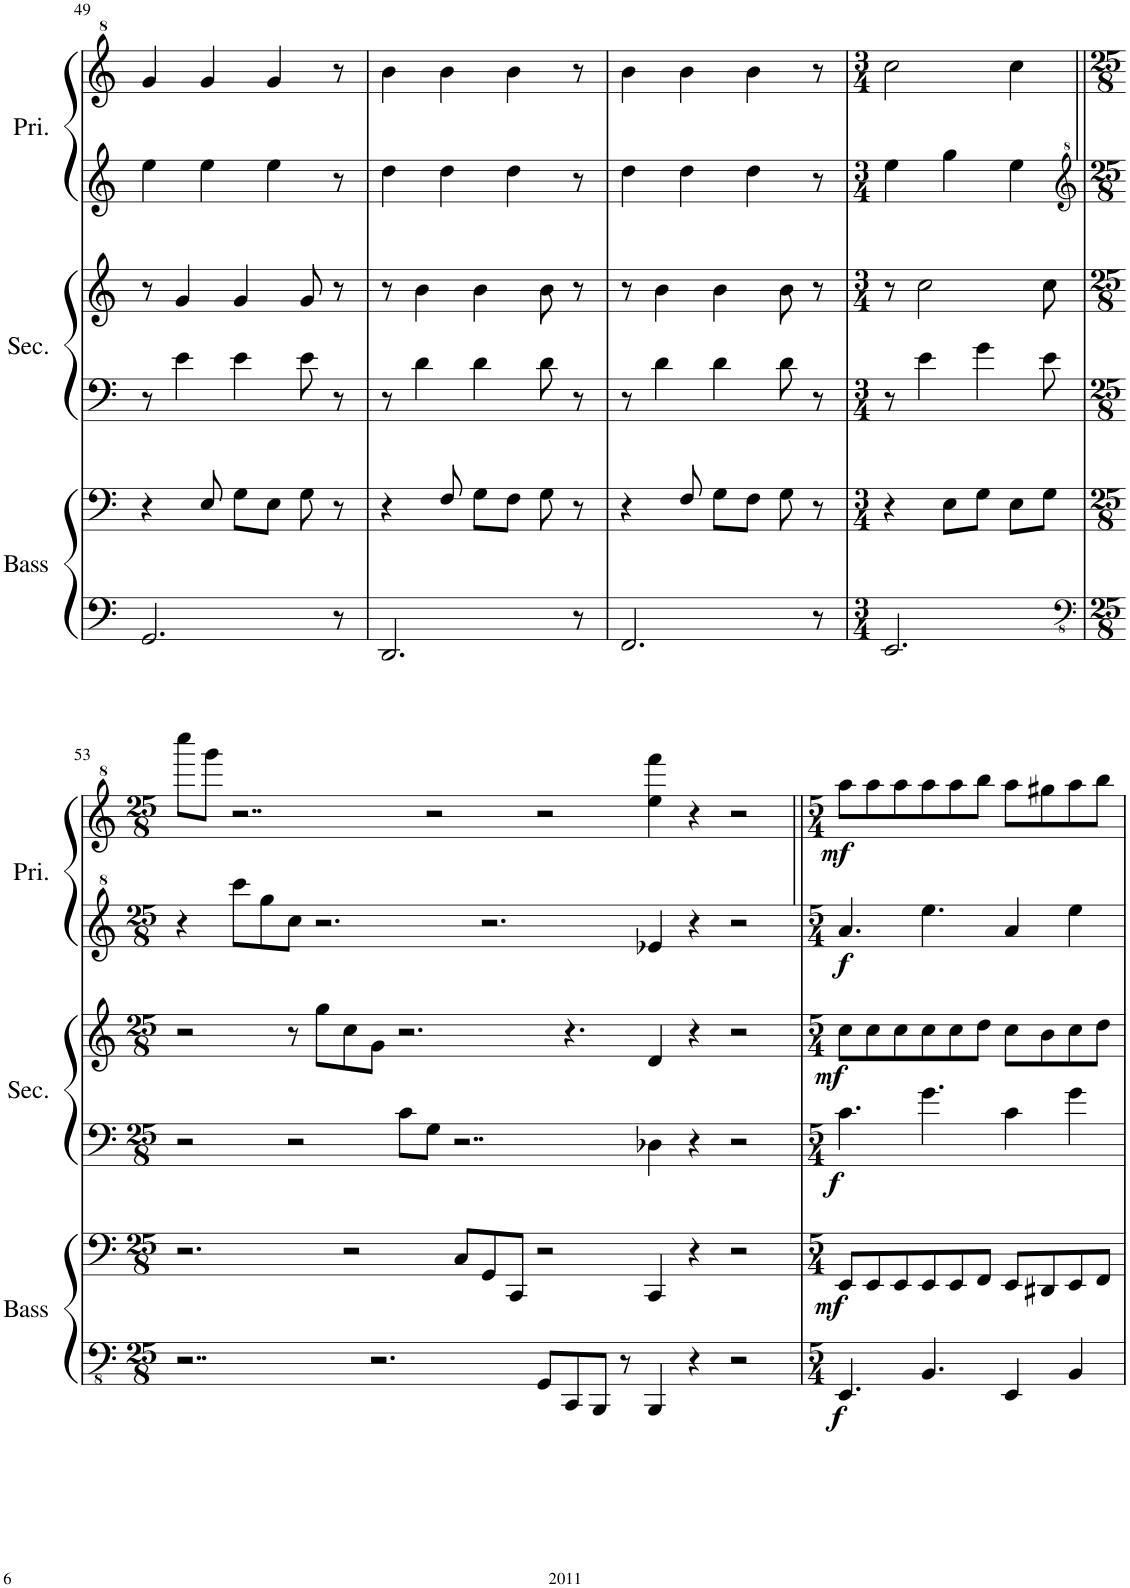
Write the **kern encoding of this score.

**kern	**kern	**dynam	**kern	**kern	**dynam	**kern	**kern	**dynam
*part3	*part3	*part3	*part2	*part2	*part2	*part1	*part1	*part1
*staff6	*staff5	*staff5/6	*staff4	*staff3	*staff3/4	*staff2	*staff1	*staff1/2
*I"Bass	*	*	*I"Secondo	*	*	*I"Primo	*	*
*I'Bass	*	*	*I'Sec.	*	*	*I'Pri.	*	*
!!LO:PB:g=z
*clefF4	*clefF4	*	*clefF4	*clefG2	*	*clefG2	*clefG^2	*
*k[]	*k[]	*	*k[]	*k[]	*	*k[]	*k[]	*
*M7/8	*M7/8	*	*M7/8	*M7/8	*	*M7/8	*M7/8	*
=49	=49	=49	=49	=49	=49	=49	=49	=49
2.GG/	4r	.	8r	8r	.	4ee\	4gg/	.
.	.	.	4e\	4g/	.	.	.	.
.	8E/	.	.	.	.	4ee\	4gg/	.
.	8G\L	.	4e\	4g/	.	.	.	.
.	8E\J	.	.	.	.	4ee\	4gg/	.
.	8G\	.	8e\	8g/	.	.	.	.
8r	8r	.	8r	8r	.	8r	8r	.
=50	=50	=50	=50	=50	=50	=50	=50	=50
2.DD/	4r	.	8r	8r	.	4dd\	4bb\	.
.	.	.	4d\	4b\	.	.	.	.
.	8F/	.	.	.	.	4dd\	4bb\	.
.	8G\L	.	4d\	4b\	.	.	.	.
.	8F\J	.	.	.	.	4dd\	4bb\	.
.	8G\	.	8d\	8b\	.	.	.	.
8r	8r	.	8r	8r	.	8r	8r	.
=51	=51	=51	=51	=51	=51	=51	=51	=51
2.FF/	4r	.	8r	8r	.	4dd\	4bb\	.
.	.	.	4d\	4b\	.	.	.	.
.	8F/	.	.	.	.	4dd\	4bb\	.
.	8G\L	.	4d\	4b\	.	.	.	.
.	8F\J	.	.	.	.	4dd\	4bb\	.
.	8G\	.	8d\	8b\	.	.	.	.
8r	8r	.	8r	8r	.	8r	8r	.
=52	=52	=52	=52	=52	=52	=52	=52	=52
*M3/4	*M3/4	*	*M3/4	*M3/4	*	*M3/4	*M3/4	*
2.EE/	4r	.	8r	8r	.	4ee\	2ccc\	.
.	.	.	4e\	2cc\	.	.	.	.
.	8E\L	.	.	.	.	4gg\	.	.
.	8G\J	.	4g\	.	.	.	.	.
.	8E\L	.	.	.	.	4ee\	4ccc\	.
.	8G\J	.	8e\	8cc\	.	.	.	.
!!LO:LB:g=z
=53||	=53||	=53||	=53||	=53||	=53||	=53||	=53||	=53||
*clefFv4	*	*	*	*	*	*clefG^2	*	*
*M25/8	*M25/8	*	*M25/8	*M25/8	*	*M25/8	*M25/8	*
2..r	2.r	.	2r	2r	.	4r	8ccccc\L	.
.	.	.	.	.	.	.	8gggg\J	.
.	.	.	.	.	.	8cccc\L	2..r	.
.	.	.	.	.	.	8ggg\	.	.
.	.	.	2r	8r	.	8ccc\J	.	.
.	.	.	.	8gg\L	.	2.r	.	.
.	2r	.	.	8cc\	.	.	.	.
2.r	.	.	.	8g\J	.	.	.	.
.	.	.	8c\L	2.r	.	.	.	.
.	.	.	8G\J	.	.	.	2r	.
.	8C/L	.	2..r	.	.	.	.	.
.	8GG/	.	.	.	.	2.r	.	.
.	8CC/J	.	.	.	.	.	.	.
8GGG/L	2r	.	.	.	.	.	2r	.
8CCC/	.	.	.	4.r	.	.	.	.
8BBBB/J	.	.	.	.	.	.	.	.
8r	.	.	.	.	.	.	.	.
4BBBB/	4CC/	.	4D-X\	4d/	.	4ee-X/	4eee\ 4ffff\	.
4r	4r	.	4r	4r	.	4r	4r	.
2r	2r	.	2r	2r	.	2r	2r	.
=54||	=54||	=54||	=54||	=54||	=54||	=54||	=54||	=54||
*M5/4	*M5/4	*	*M5/4	*M5/4	*	*M5/4	*M5/4	*
!	!	!LO:DY:b=2	!	!	!	!	!	!
!	!	!LO:DY:n=1:b	!	!	!LO:DY:b=2	!	!	!
!	!	!	!	!	!LO:DY:n=1:b	!	!	!LO:DY:b=2
!	!	!	!	!	!	!	!	!LO:DY:n=1:b
4.EEE/	8EE/L	f mf	4.c\	8cc\L	f mf	4.aa/	8aaa\L	f mf
.	8EE/	.	.	8cc\	.	.	8aaa\	.
.	8EE/	.	.	8cc\	.	.	8aaa\	.
4.BBB/	8EE/	.	4.g\	8cc\	.	4.eee\	8aaa\	.
.	8EE/	.	.	8cc\	.	.	8aaa\	.
.	8FF/J	.	.	8dd\J	.	.	8bbb\J	.
4EEE/	8EE/L	.	4c\	8cc\L	.	4aa/	8aaa\L	.
.	8DD#X/	.	.	8b\	.	.	8ggg#X\	.
4BBB/	8EE/	.	4g\	8cc\	.	4eee\	8aaa\	.
.	8FF/J	.	.	8dd\J	.	.	8bbb\J	.
=	=	=	=	=	=	=	=	=
*-	*-	*-	*-	*-	*-	*-	*-	*-
